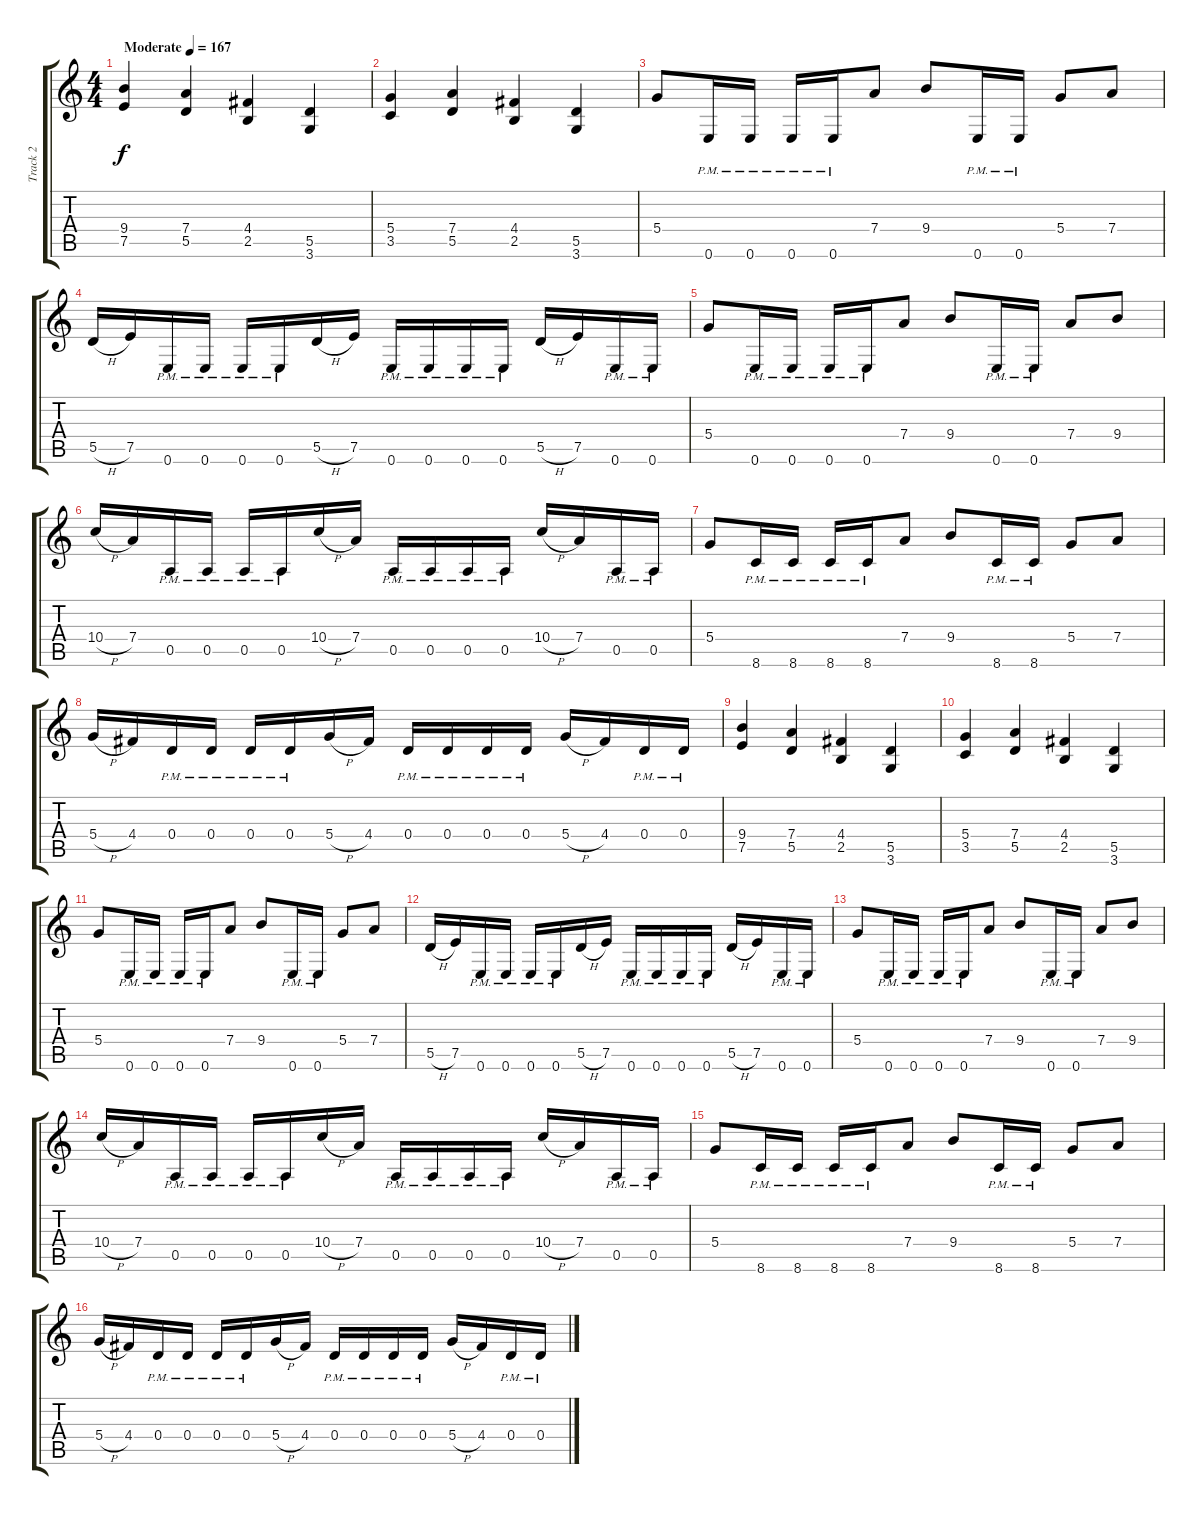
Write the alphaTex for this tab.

\track ("Track 2" "Track 2") {instrument distortionguitar}
\staff {score tabs}
\tuning (E4 B3 G3 D3 A2 E2) {hide}
\ts (4 4)
\tempo (167 "Moderate")
\clef g2
\ks c
(9.4 7.5).4{dy f instrument distortionguitar} (7.4 5.5).4 (4.4 2.5).4 (5.5 3.6).4 |
(5.4 3.5).4 (7.4 5.5).4 (4.4 2.5).4 (5.5 3.6).4 |
5.4.8 0.6{pm}.16 0.6{pm}.16 0.6{pm}.16 0.6{pm}.16 7.4.8 9.4.8 0.6{pm}.16 0.6{pm}.16 5.4.8 7.4.8 |
5.5{h}.16 7.5.16 0.6{pm}.16 0.6{pm}.16 0.6{pm}.16 0.6{pm}.16 5.5{h}.16 7.5.16 0.6{pm}.16 0.6{pm}.16 0.6{pm}.16 0.6{pm}.16 5.5{h}.16 7.5.16 0.6{pm}.16 0.6{pm}.16 |
5.4.8 0.6{pm}.16 0.6{pm}.16 0.6{pm}.16 0.6{pm}.16 7.4.8 9.4.8 0.6{pm}.16 0.6{pm}.16 7.4.8 9.4.8 |
10.4{h}.16 7.4.16 0.5{pm}.16 0.5{pm}.16 0.5{pm}.16 0.5{pm}.16 10.4{h}.16 7.4.16 0.5{pm}.16 0.5{pm}.16 0.5{pm}.16 0.5{pm}.16 10.4{h}.16 7.4.16 0.5{pm}.16 0.5{pm}.16 |
5.4.8 8.6{pm}.16 8.6{pm}.16 8.6{pm}.16 8.6{pm}.16 7.4.8 9.4.8 8.6{pm}.16 8.6{pm}.16 5.4.8 7.4.8 |
5.4{h}.16 4.4.16 0.4{pm}.16 0.4{pm}.16 0.4{pm}.16 0.4{pm}.16 5.4{h}.16 4.4.16 0.4{pm}.16 0.4{pm}.16 0.4{pm}.16 0.4{pm}.16 5.4{h}.16 4.4.16 0.4{pm}.16 0.4{pm}.16 |
(9.4 7.5).4 (7.4 5.5).4 (4.4 2.5).4 (5.5 3.6).4 |
(5.4 3.5).4 (7.4 5.5).4 (4.4 2.5).4 (5.5 3.6).4 |
5.4.8 0.6{pm}.16 0.6{pm}.16 0.6{pm}.16 0.6{pm}.16 7.4.8 9.4.8 0.6{pm}.16 0.6{pm}.16 5.4.8 7.4.8 |
5.5{h}.16 7.5.16 0.6{pm}.16 0.6{pm}.16 0.6{pm}.16 0.6{pm}.16 5.5{h}.16 7.5.16 0.6{pm}.16 0.6{pm}.16 0.6{pm}.16 0.6{pm}.16 5.5{h}.16 7.5.16 0.6{pm}.16 0.6{pm}.16 |
5.4.8 0.6{pm}.16 0.6{pm}.16 0.6{pm}.16 0.6{pm}.16 7.4.8 9.4.8 0.6{pm}.16 0.6{pm}.16 7.4.8 9.4.8 |
10.4{h}.16 7.4.16 0.5{pm}.16 0.5{pm}.16 0.5{pm}.16 0.5{pm}.16 10.4{h}.16 7.4.16 0.5{pm}.16 0.5{pm}.16 0.5{pm}.16 0.5{pm}.16 10.4{h}.16 7.4.16 0.5{pm}.16 0.5{pm}.16 |
5.4.8 8.6{pm}.16 8.6{pm}.16 8.6{pm}.16 8.6{pm}.16 7.4.8 9.4.8 8.6{pm}.16 8.6{pm}.16 5.4.8 7.4.8 |
5.4{h}.16 4.4.16 0.4{pm}.16 0.4{pm}.16 0.4{pm}.16 0.4{pm}.16 5.4{h}.16 4.4.16 0.4{pm}.16 0.4{pm}.16 0.4{pm}.16 0.4{pm}.16 5.4{h}.16 4.4.16 0.4{pm}.16 0.4{pm}.16
